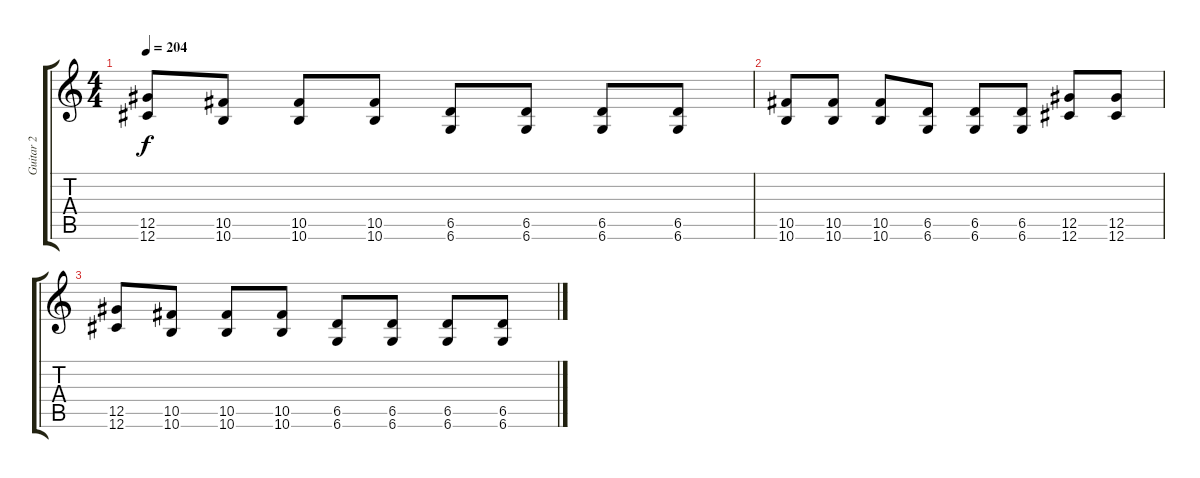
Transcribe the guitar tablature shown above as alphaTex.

\track ("Guitar 2" "Guitar 2") {instrument distortionguitar}
\staff {score tabs}
\tuning (Eb4 Bb3 Gb3 Db3 Ab2 Db2) {hide}
\ts (4 4)
\tempo 204
\clef g2
\ks c
(12.5 12.6).8{dy f} (10.5 10.6).8 (10.5 10.6).8 (10.5 10.6).8 (6.5 6.6).8 (6.5 6.6).8 (6.5 6.6).8 (6.5 6.6).8 |
(10.5 10.6).8 (10.5 10.6).8 (10.5 10.6).8 (6.5 6.6).8 (6.5 6.6).8 (6.5 6.6).8 (12.5 12.6).8 (12.5 12.6).8 |
(12.5 12.6).8 (10.5 10.6).8 (10.5 10.6).8 (10.5 10.6).8 (6.5 6.6).8 (6.5 6.6).8 (6.5 6.6).8 (6.5 6.6).8
